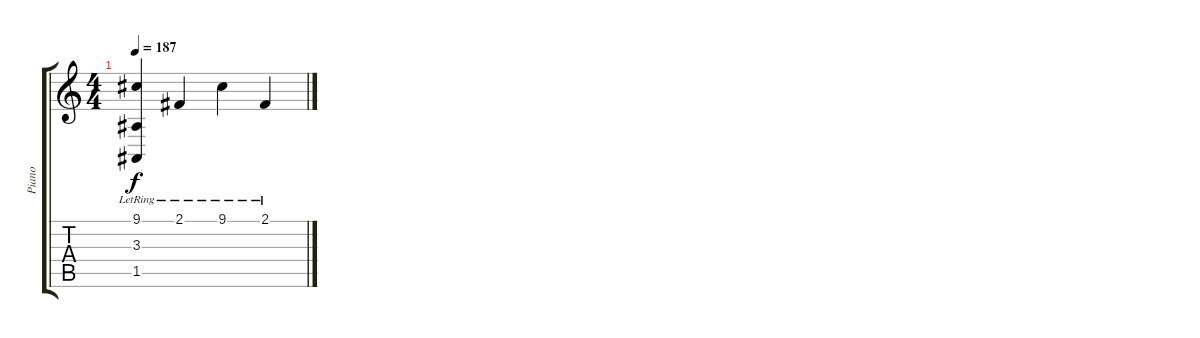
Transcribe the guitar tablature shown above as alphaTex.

\track ("Piano" "Piano") {instrument brightacousticpiano}
\staff {score tabs}
\tuning (E4 B3 G3 D3 A2 E2) {hide}
\ts (4 4)
\tempo 187
\clef g2
\ks c
(9.1{lr} 3.3{t} 1.5{t}).4{dy f} 2.1{lr}.4 9.1{lr}.4 2.1{lr}.4
